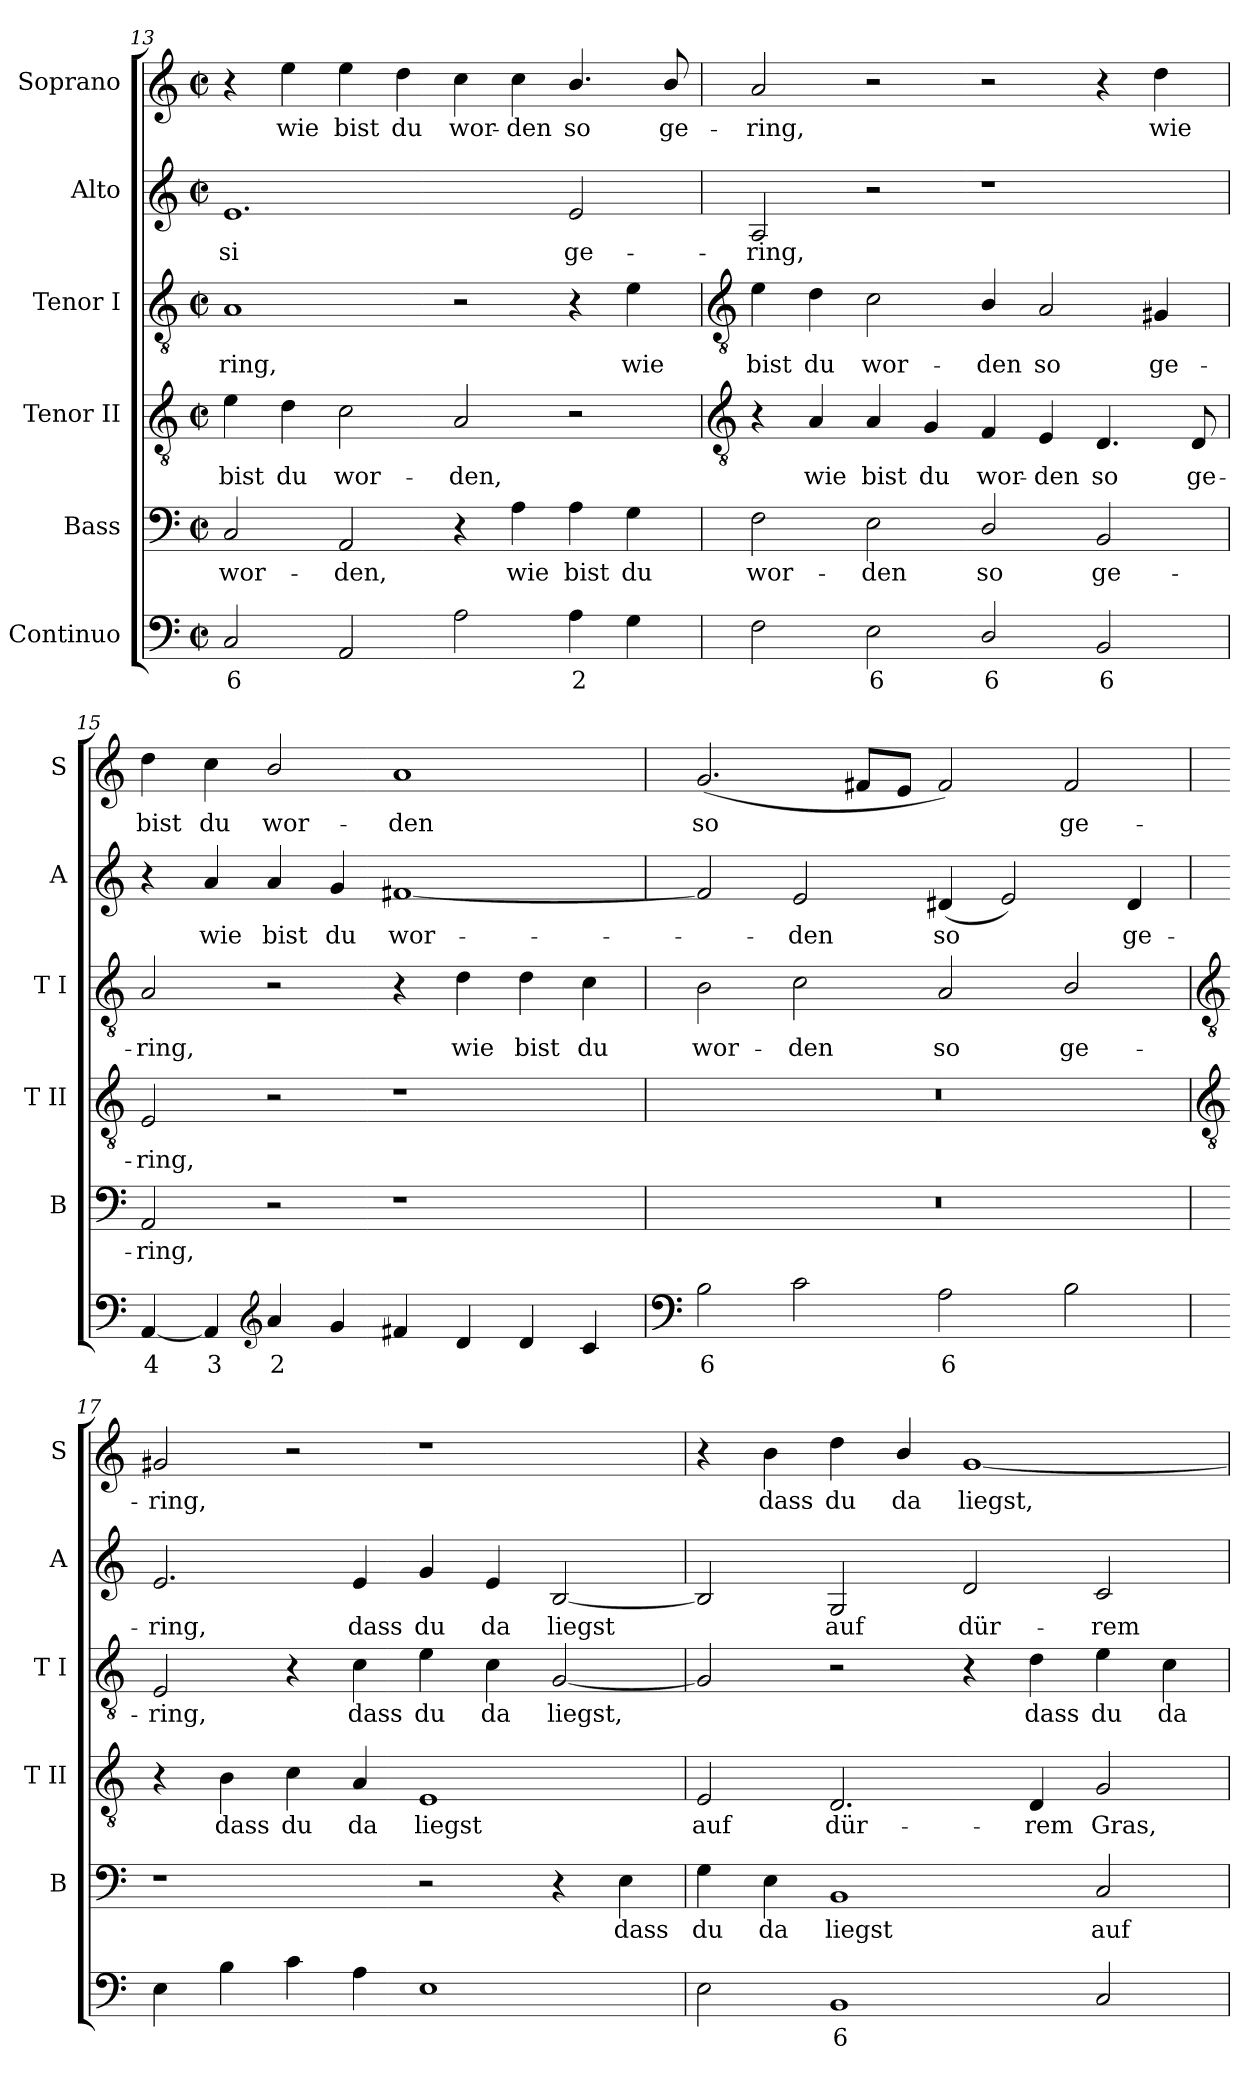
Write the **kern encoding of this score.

**kern	**text	**kern	**text	**kern	**text	**kern	**text	**kern	**text	**kern	**text
*part6	*part6	*part5	*part5	*part4	*part4	*part3	*part3	*part2	*part2	*part1	*part1
*staff6	*staff6	*staff5	*staff5	*staff4	*staff4	*staff3	*staff3	*staff2	*staff2	*staff1	*staff1
*I"Continuo	*	*I"Bass	*	*I"Tenor II	*	*I"Tenor I	*	*I"Alto	*	*I"Soprano	*
*	*	*I'B	*	*I'T II	*	*I'T I	*	*I'A	*	*I'S	*
*clefF4	*	*clefF4	*	*clefGv2	*	*clefGv2	*	*clefG2	*	*clefG2	*
*k[]	*	*k[]	*	*k[]	*	*k[]	*	*k[]	*	*k[]	*
*C:	*	*C:	*	*C:	*	*C:	*	*C:	*	*C:	*
*M4/2	*	*M4/2	*	*M4/2	*	*M4/2	*	*M4/2	*	*M4/2	*
*met(c|)	*	*met(c|)	*	*met(c|)	*	*met(c|)	*	*met(c|)	*	*met(c|)	*
=13	=13	=13	=13	=13	=13	=13	=13	=13	=13	=13	=13
!	!LO:LY:b	!	!LO:LY:b	!	!LO:LY:b	!	!LO:LY:b	!	!LO:LY:b	!	!
2C	6	2C	wor-	4e	bist	1A	-ring,	1.e	si	4r	.
!	!	!	!	!	!LO:LY:b	!	!	!	!	!	!LO:LY:b
.	.	.	.	4d	du	.	.	.	.	4ee	wie
!	!	!	!LO:LY:b	!	!LO:LY:b	!	!	!	!	!	!LO:LY:b
2AA	.	2AA	-den,	2c	wor-	.	.	.	.	4ee	bist
!	!	!	!	!	!	!	!	!	!	!	!LO:LY:b
.	.	.	.	.	.	.	.	.	.	4dd	du
!	!	!	!	!	!LO:LY:b	!	!	!	!	!	!LO:LY:b
2A	.	4r	.	2A	-den,	2r	.	.	.	4cc	wor-
!	!	!	!LO:LY:b	!	!	!	!	!	!	!	!LO:LY:b
.	.	4A	wie	.	.	.	.	.	.	4cc	-den
!	!LO:LY:b	!	!LO:LY:b	!	!	!	!	!	!LO:LY:b	!	!LO:LY:b
4A	2	4A	bist	2r	.	4r	.	2e	ge-	4.b/	so
!	!	!	!LO:LY:b	!	!	!	!LO:LY:b	!	!	!	!
4G	.	4G	du	.	.	4e	wie	.	.	.	.
!	!	!	!	!	!	!	!	!	!	!	!LO:LY:b
.	.	.	.	.	.	.	.	.	.	8b/	ge-
!!LO:LB:g=z
=14	=14	=14	=14	=14	=14	=14	=14	=14	=14	=14	=14
*	*	*	*	*clefGv2	*	*clefGv2	*	*	*	*	*
!	!	!	!LO:LY:b	!	!	!	!LO:LY:b	!	!LO:LY:b	!	!LO:LY:b
2F	.	2F	wor-	4r	.	4e	bist	2A	-ring,	2a	-ring,
!	!	!	!	!	!LO:LY:b	!	!LO:LY:b	!	!	!	!
.	.	.	.	4A	wie	4d	du	.	.	.	.
!	!LO:LY:b	!	!LO:LY:b	!	!LO:LY:b	!	!LO:LY:b	!	!	!	!
2E	6	2E	-den	4A	bist	2c	wor-	2r	.	2r	.
!	!	!	!	!	!LO:LY:b	!	!	!	!	!	!
.	.	.	.	4G	du	.	.	.	.	.	.
!	!LO:LY:b	!	!LO:LY:b	!	!LO:LY:b	!	!LO:LY:b	!	!	!	!
2D/	6	2D/	so	4F	wor-	4B/	-den	1r	.	2r	.
!	!	!	!	!	!LO:LY:b	!	!LO:LY:b	!	!	!	!
.	.	.	.	4E	-den	2A	so	.	.	.	.
!	!LO:LY:b	!	!LO:LY:b	!	!LO:LY:b	!	!	!	!	!	!
2BB	6	2BB	ge-	4.D	so	.	.	.	.	4r	.
!	!	!	!	!	!	!	!LO:LY:b	!	!	!	!LO:LY:b
.	.	.	.	.	.	4G#	ge-	.	.	4dd	wie
!	!	!	!	!	!LO:LY:b	!	!	!	!	!	!
.	.	.	.	8D	ge-	.	.	.	.	.	.
=15	=15	=15	=15	=15	=15	=15	=15	=15	=15	=15	=15
!	!LO:LY:b	!	!LO:LY:b	!	!LO:LY:b	!	!LO:LY:b	!	!	!	!LO:LY:b
[4AA	4	2AA	-ring,	2E	-ring,	2A	-ring,	4r	.	4dd	bist
!	!LO:LY:b	!	!	!	!	!	!	!	!LO:LY:b	!	!LO:LY:b
4AA]	3	.	.	.	.	.	.	4a	wie	4cc	du
*clefG2	*	*	*	*	*	*	*	*	*	*	*
!	!LO:LY:b	!	!	!	!	!	!	!	!LO:LY:b	!	!LO:LY:b
4a	2	2r	.	2r	.	2r	.	4a	bist	2b/	wor-
!	!	!	!	!	!	!	!	!	!LO:LY:b	!	!
4g	.	.	.	.	.	.	.	4g	du	.	.
!	!	!	!	!	!	!	!	!	!LO:LY:b	!	!LO:LY:b
4f#X	.	1r	.	1r	.	4r	.	[1f#X	wor-	1a	-den
!	!	!	!	!	!	!	!LO:LY:b	!	!	!	!
4d	.	.	.	.	.	4d	wie	.	.	.	.
!	!	!	!	!	!	!	!LO:LY:b	!	!	!	!
4d	.	.	.	.	.	4d	bist	.	.	.	.
!	!	!	!	!	!	!	!LO:LY:b	!	!	!	!
4c	.	.	.	.	.	4c	du	.	.	.	.
=16	=16	=16	=16	=16	=16	=16	=16	=16	=16	=16	=16
*clefF4	*	*	*	*	*	*	*	*	*	*	*
!	!LO:LY:b	!	!	!	!	!	!LO:LY:b	!	!	!	!LO:LY:b
2B	6	0r	.	0r	.	2B	wor-	2f#]	.	(<2.g	so
!	!	!	!	!	!	!	!LO:LY:b	!	!LO:LY:b	!	!
2c	.	.	.	.	.	2c	-den	2e	den	.	.
.	.	.	.	.	.	.	.	.	.	8f#XL	.
.	.	.	.	.	.	.	.	.	.	8eJ	.
!	!LO:LY:b	!	!	!	!	!	!LO:LY:b	!	!LO:LY:b	!	!
2A	6	.	.	.	.	2A	so	(<4d#X	so	2f#)	.
.	.	.	.	.	.	.	.	2e)	.	.	.
!	!	!	!	!	!	!	!LO:LY:b	!	!	!	!LO:LY:b
2B	.	.	.	.	.	2B/	ge-	.	.	2f#	ge-
!	!	!	!	!	!	!	!	!	!LO:LY:b	!	!
.	.	.	.	.	.	.	.	4d#	ge-	.	.
!!LO:LB:g=z
=17	=17	=17	=17	=17	=17	=17	=17	=17	=17	=17	=17
*	*	*	*	*clefGv2	*	*clefGv2	*	*	*	*	*
!	!	!	!	!	!	!	!LO:LY:b	!	!LO:LY:b	!	!LO:LY:b
4E	.	1r	.	4r	.	2E	-ring,	2.e	-ring,	2g#X	-ring,
!	!	!	!	!	!LO:LY:b	!	!	!	!	!	!
4B	.	.	.	4B	dass	.	.	.	.	.	.
!	!	!	!	!	!LO:LY:b	!	!	!	!	!	!
4c	.	.	.	4c	du	4r	.	.	.	2r	.
!	!	!	!	!	!LO:LY:b	!	!LO:LY:b	!	!LO:LY:b	!	!
4A	.	.	.	4A	da	4c	dass	4e	dass	.	.
!	!	!	!	!	!LO:LY:b	!	!LO:LY:b	!	!LO:LY:b	!	!
1E	.	2r	.	1E	liegst	4e	du	4g	du	1r	.
!	!	!	!	!	!	!	!LO:LY:b	!	!LO:LY:b	!	!
.	.	.	.	.	.	4c	da	4e	da	.	.
!	!	!	!	!	!	!	!LO:LY:b	!	!LO:LY:b	!	!
.	.	4r	.	.	.	[2G	liegst,	[2B	liegst	.	.
!	!	!	!LO:LY:b	!	!	!	!	!	!	!	!
.	.	4E	dass	.	.	.	.	.	.	.	.
=18	=18	=18	=18	=18	=18	=18	=18	=18	=18	=18	=18
!	!	!	!LO:LY:b	!	!LO:LY:b	!	!	!	!	!	!
2E	.	4G	du	2E	auf	2G]	.	2B]	.	4r	.
!	!	!	!LO:LY:b	!	!	!	!	!	!	!	!LO:LY:b
.	.	4E	da	.	.	.	.	.	.	4b	dass
!	!LO:LY:b	!	!LO:LY:b	!	!LO:LY:b	!	!	!	!LO:LY:b	!	!LO:LY:b
1BB	6	1BB	liegst	2.D	dür-	2r	.	2G	auf	4dd	du
!	!	!	!	!	!	!	!	!	!	!	!LO:LY:b
.	.	.	.	.	.	.	.	.	.	4b/	da
!	!	!	!	!	!	!	!	!	!LO:LY:b	!	!LO:LY:b
.	.	.	.	.	.	4r	.	2d	dür-	[1g	liegst,
!	!	!	!	!	!LO:LY:b	!	!LO:LY:b	!	!	!	!
.	.	.	.	4D	-rem	4d	dass	.	.	.	.
!	!	!	!LO:LY:b	!	!LO:LY:b	!	!LO:LY:b	!	!LO:LY:b	!	!
2C	.	2C	auf	2G	Gras,	4e	du	2c	-rem	.	.
!	!	!	!	!	!	!	!LO:LY:b	!	!	!	!
.	.	.	.	.	.	4c	da	.	.	.	.
=	=	=	=	=	=	=	=	=	=	=	=
*-	*-	*-	*-	*-	*-	*-	*-	*-	*-	*-	*-
